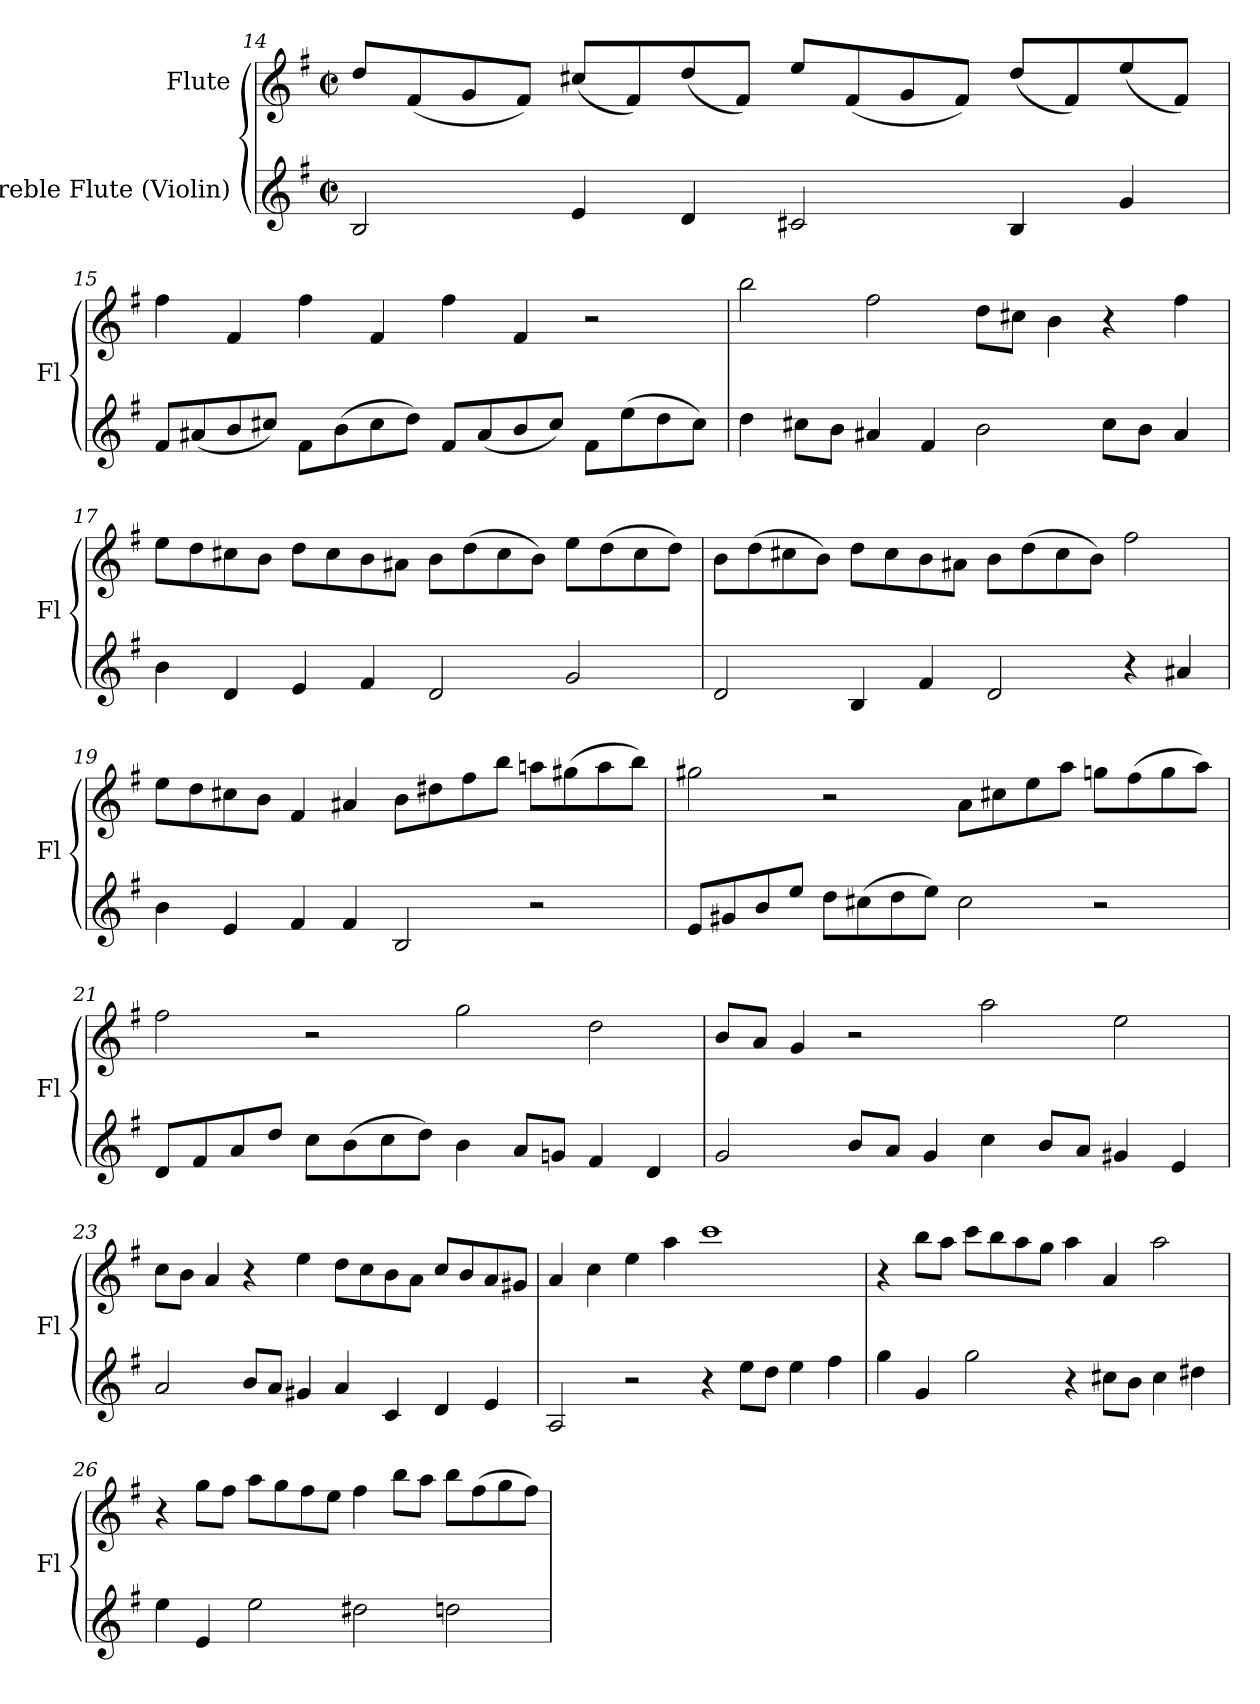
**kern	**kern
*part2	*part1
*staff2	*staff1
*I"Treble Flute (Violin)	*I"Flute
*I'Fl	*I'Fl
*clefG2	*clefG2
*k[f#]	*k[f#]
*e:	*e:
*M2/2	*M2/2
*met(c|)	*met(c|)
=14	=14
2B/	8dd/L
.	(8f#/
.	8g/
.	8f#/J)
4e/	(8cc#X/L
.	8f#/)
4d/	(8dd/
.	8f#/J)
2c#X/	8ee/L
.	(8f#/
.	8g/
.	8f#/J)
4B/	(8dd/L
.	8f#/)
4g/	(8ee/
.	8f#/J)
!!LO:LB:g=z
=15	=15
8f#/L	4ff#\
(8a#X/	.
8b/	4f#/
8cc#X/J)	.
8f#\L	4ff#\
(8b\	.
8cc#\	4f#/
8dd\J)	.
8f#/L	4ff#\
(8a#/	.
8b/	4f#/
8cc#/J)	.
8f#\L	2r
(8ee\	.
8dd\	.
8cc#\J)	.
=16	=16
4dd\	2bb\
8cc#X\L	.
8b\J	.
4a#X/	2ff#\
4f#/	.
2b\	8dd\L
.	8cc#X\J
.	4b\
8cc#\L	4r
8b\J	.
4a#/	4ff#\
!!LO:LB:g=z
=17	=17
4b\	8ee\L
.	8dd\
4d/	8cc#X\
.	8b\J
4e/	8dd\L
.	8cc#\
4f#/	8b\
.	8a#X\J
2d/	8b\L
.	(8dd\
.	8cc#\
.	8b\J)
2g/	8ee\L
.	(8dd\
.	8cc#\
.	8dd\J)
=18	=18
2d/	8b\L
.	(8dd\
.	8cc#X\
.	8b\J)
4B/	8dd\L
.	8cc#\
4f#/	8b\
.	8a#X\J
2d/	8b\L
.	(8dd\
.	8cc#\
.	8b\J)
4r	2ff#\
4a#X/	.
!!LO:LB:g=z
=19	=19
4b\	8ee\L
.	8dd\
4e/	8cc#X\
.	8b\J
4f#/	4f#/
4f#/	4a#X/
2B/	8b\L
.	8dd#X\
.	8ff#\
.	8bb\J
2r	8aan\L
.	(8gg#X\
.	8aa\
.	8bb\J)
=20	=20
8e/L	2gg#X\
8g#X/	.
8b/	.
8ee/J	.
8dd\L	2r
(8cc#X\	.
8dd\	.
8ee\J)	.
2cc#\	8a\L
.	8cc#X\
.	8ee\
.	8aa\J
2r	8ggn\L
.	(8ff#\
.	8gg\
.	8aa\J)
!!LO:LB:g=z
=21	=21
8d/L	2ff#\
8f#/	.
8a/	.
8dd/J	.
8cc\L	2r
(8b\	.
8cc\	.
8dd\J)	.
4b\	2gg\
8a/L	.
8gn/J	.
4f#/	2dd\
4d/	.
=22	=22
2g/	8b/L
.	8a/J
.	4g/
8b/L	2r
8a/J	.
4g/	.
4cc\	2aa\
8b/L	.
8a/J	.
4g#X/	2ee\
4e/	.
!!LO:PB:g=z
=23	=23
2a/	8cc\L
.	8b\J
.	4a/
8b/L	4r
8a/J	.
4g#X/	4ee\
4a/	8dd\L
.	8cc\
4c/	8b\
.	8a\J
4d/	8cc/L
.	8b/
4e/	8a/
.	8g#X/J
=24	=24
2A/	4a/
.	4cc\
2r	4ee\
.	4aa\
4r	1ccc
8ee\L	.
8dd\J	.
4ee\	.
4ff#\	.
!!LO:LB:g=z
=25	=25
4gg\	4r
4g/	8bb\L
.	8aa\J
2gg\	8ccc\L
.	8bb\
.	8aa\
.	8gg\J
4r	4aa\
8cc#X\L	4a/
8b\J	.
4cc#\	2aa\
4dd#X\	.
=26	=26
4ee\	4r
4e/	8gg\L
.	8ff#\J
2ee\	8aa\L
.	8gg\
.	8ff#\
.	8ee\J
2dd#X\	4ff#\
.	8bb\L
.	8aa\J
2ddn\	8bb\L
.	(8ff#\
.	8gg\
.	8ff#\J)
=	=
*-	*-
